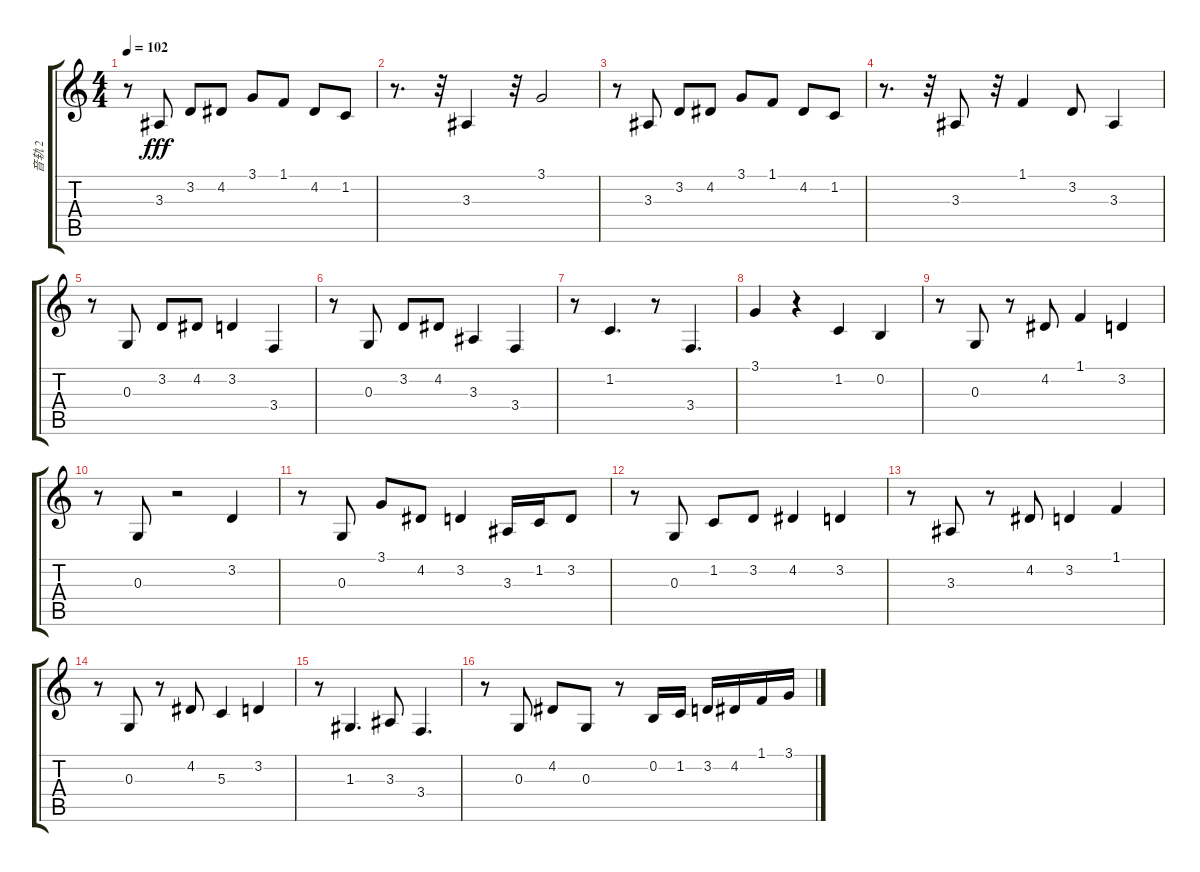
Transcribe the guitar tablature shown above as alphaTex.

\track ("音轨 2" "音轨 2") {instrument orchestralharp}
\staff {score tabs}
\tuning (E4 B3 G3 D3 A2 E2) {hide}
\ts (4 4)
\tempo 102
\clef g2
\ks c
r.8{txt "" dy fff instrument orchestralharp} 3.3.8 3.2.8 4.2.8 3.1.8 1.1.8 4.2.8 1.2.8 |
r.8{d} r.32 3.3.4 r.32 3.1.2 |
r.8 3.3.8 3.2.8 4.2.8 3.1.8 1.1.8 4.2.8 1.2.8 |
r.8{d} r.32 3.3.8 r.32 1.1.4 3.2.8 3.3.4 |
r.8 0.3.8 3.2.8 4.2.8 3.2.4 3.4.4 |
r.8 0.3.8 3.2.8 4.2.8 3.3.4 3.4.4 |
r.8 1.2.4{d} r.8 3.4.4{d} |
3.1.4 r.4 1.2.4 0.2.4 |
r.8 0.3.8 r.8 4.2.8 1.1.4 3.2.4 |
r.8 0.3.8 r.2 3.2.4 |
r.8 0.3.8 3.1.8 4.2.8 3.2.4 3.3.16 1.2.16 3.2.8 |
r.8 0.3.8 1.2.8 3.2.8 4.2.4 3.2.4 |
r.8 3.3.8 r.8 4.2.8 3.2.4 1.1.4 |
r.8 0.3.8 r.8 4.2.8 5.3.4 3.2.4 |
r.8 1.3.4{d} 3.3.8 3.4.4{d} |
r.8 0.3.8 4.2.8 0.3.8 r.8 0.2.16 1.2.16 3.2.16 4.2.16 1.1.16 3.1.16
